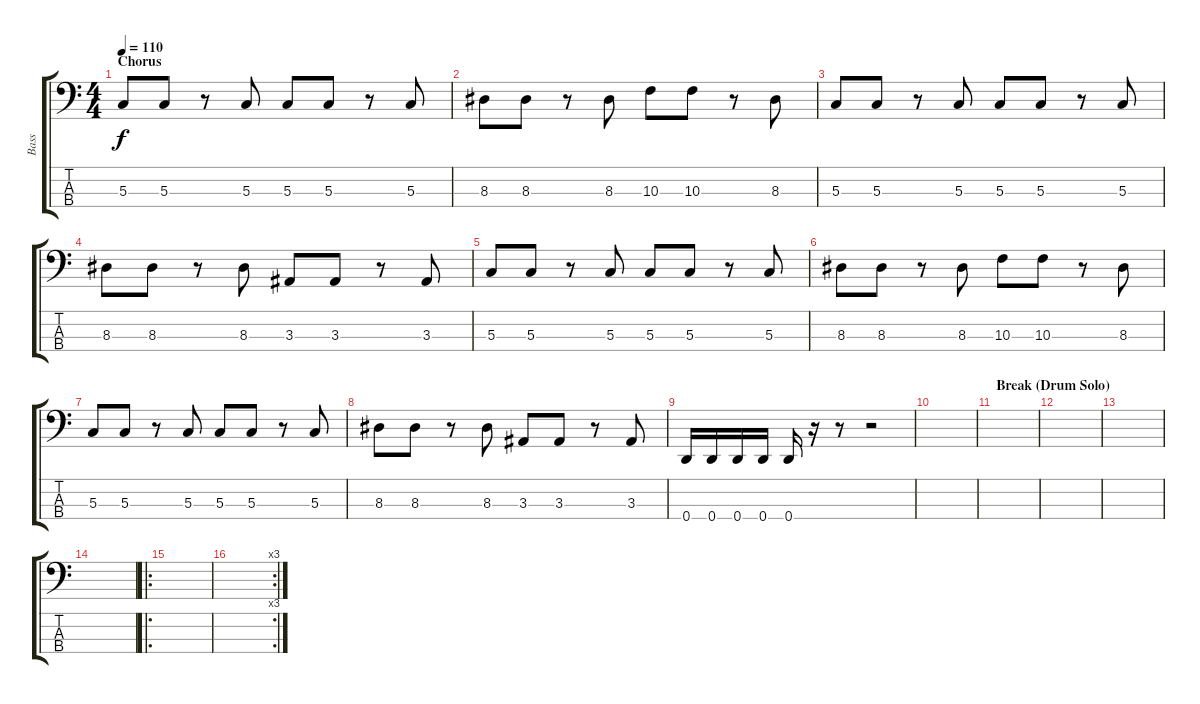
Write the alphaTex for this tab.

\track ("Bass" "Bass") {instrument electricbassfinger}
\staff {score tabs}
\tuning (F2 C2 G1 D1) {hide}
\ts (4 4)
\section ("" "Chorus")
\tempo 110
\clef f4
\ks c
5.3.8{dy f} 5.3.8 r.8 5.3.8 5.3.8 5.3.8 r.8 5.3.8 |
8.3.8 8.3.8 r.8 8.3.8 10.3.8 10.3.8 r.8 8.3.8 |
5.3.8 5.3.8 r.8 5.3.8 5.3.8 5.3.8 r.8 5.3.8 |
8.3.8 8.3.8 r.8 8.3.8 3.3.8 3.3.8 r.8 3.3.8 |
5.3.8 5.3.8 r.8 5.3.8 5.3.8 5.3.8 r.8 5.3.8 |
8.3.8 8.3.8 r.8 8.3.8 10.3.8 10.3.8 r.8 8.3.8 |
5.3.8 5.3.8 r.8 5.3.8 5.3.8 5.3.8 r.8 5.3.8 |
8.3.8 8.3.8 r.8 8.3.8 3.3.8 3.3.8 r.8 3.3.8 |
0.4.16 0.4.16 0.4.16 0.4.16 0.4.16 r.16 r.8 r.2 |
|
\section ("" "Break (Drum Solo)")
|
|
|
|
\ro
|
\rc 3
